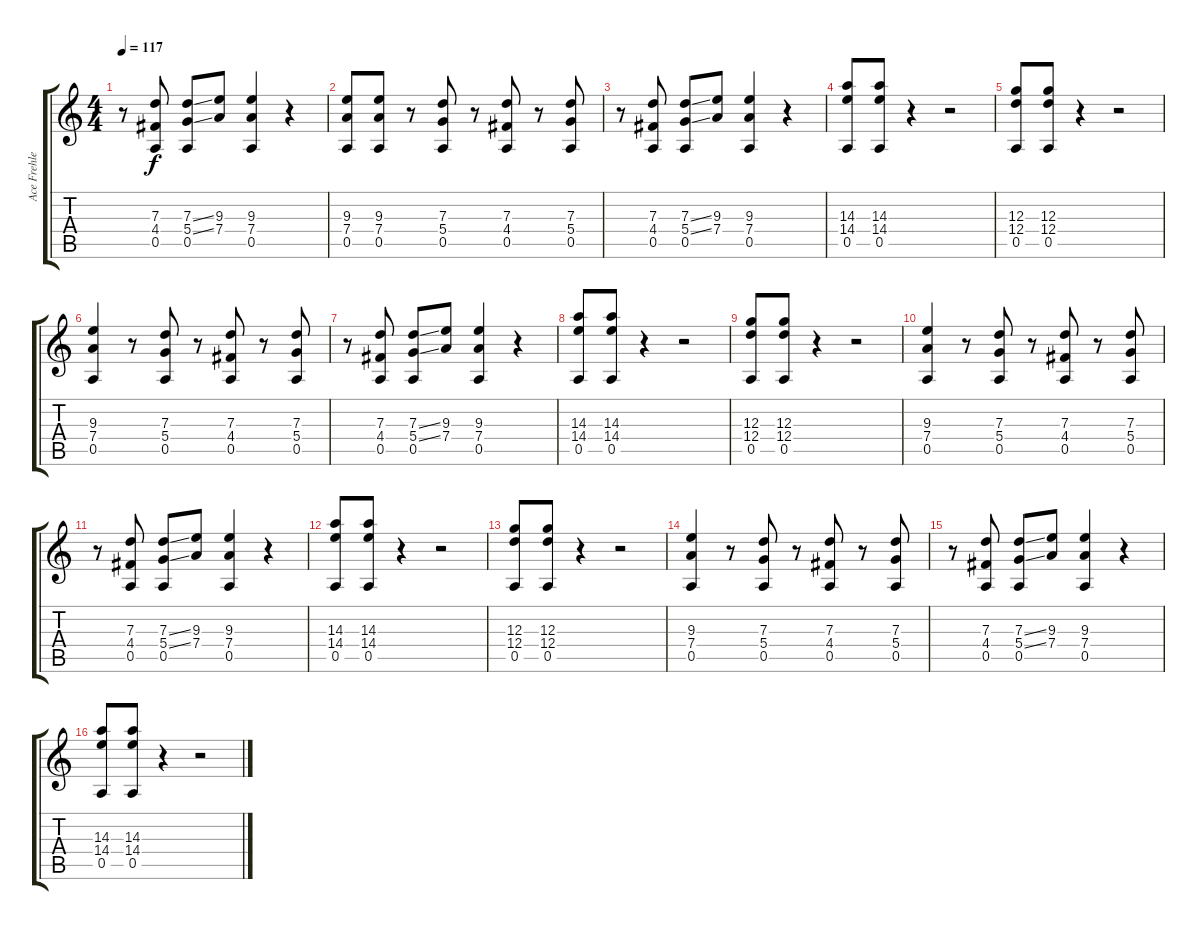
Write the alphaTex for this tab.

\track ("Ace Frehley" "Ace Frehle") {instrument overdrivenguitar}
\staff {score tabs}
\tuning (E4 B3 G3 D3 A2 E2) {hide}
\ts (4 4)
\tempo 117
\clef g2
\ks c
r.8{dy f} (7.3 4.4 0.5).8 (7.3{ss} 5.4{ss} 0.5).8 (9.3 7.4).8 (9.3 7.4 0.5).4 r.4 |
(9.3 7.4 0.5).8 (9.3 7.4 0.5).8 r.8 (7.3 5.4 0.5).8 r.8 (7.3 4.4 0.5).8 r.8 (7.3 5.4 0.5).8 |
r.8 (7.3 4.4 0.5).8 (7.3{ss} 5.4{ss} 0.5).8 (9.3 7.4).8 (9.3 7.4 0.5).4 r.4 |
(14.3 14.4 0.5).8 (14.3 14.4 0.5).8 r.4 r.2 |
(12.3 12.4 0.5).8 (12.3 12.4 0.5).8 r.4 r.2 |
(9.3 7.4 0.5).4 r.8 (7.3 5.4 0.5).8 r.8 (7.3 4.4 0.5).8 r.8 (7.3 5.4 0.5).8 |
r.8 (7.3 4.4 0.5).8 (7.3{ss} 5.4{ss} 0.5).8 (9.3 7.4).8 (9.3 7.4 0.5).4 r.4 |
(14.3 14.4 0.5).8 (14.3 14.4 0.5).8 r.4 r.2 |
(12.3 12.4 0.5).8 (12.3 12.4 0.5).8 r.4 r.2 |
(9.3 7.4 0.5).4 r.8 (7.3 5.4 0.5).8 r.8 (7.3 4.4 0.5).8 r.8 (7.3 5.4 0.5).8 |
r.8 (7.3 4.4 0.5).8 (7.3{ss} 5.4{ss} 0.5).8 (9.3 7.4).8 (9.3 7.4 0.5).4 r.4 |
(14.3 14.4 0.5).8 (14.3 14.4 0.5).8 r.4 r.2 |
(12.3 12.4 0.5).8 (12.3 12.4 0.5).8 r.4 r.2 |
(9.3 7.4 0.5).4 r.8 (7.3 5.4 0.5).8 r.8 (7.3 4.4 0.5).8 r.8 (7.3 5.4 0.5).8 |
r.8 (7.3 4.4 0.5).8 (7.3{ss} 5.4{ss} 0.5).8 (9.3 7.4).8 (9.3 7.4 0.5).4 r.4 |
(14.3 14.4 0.5).8 (14.3 14.4 0.5).8 r.4 r.2
